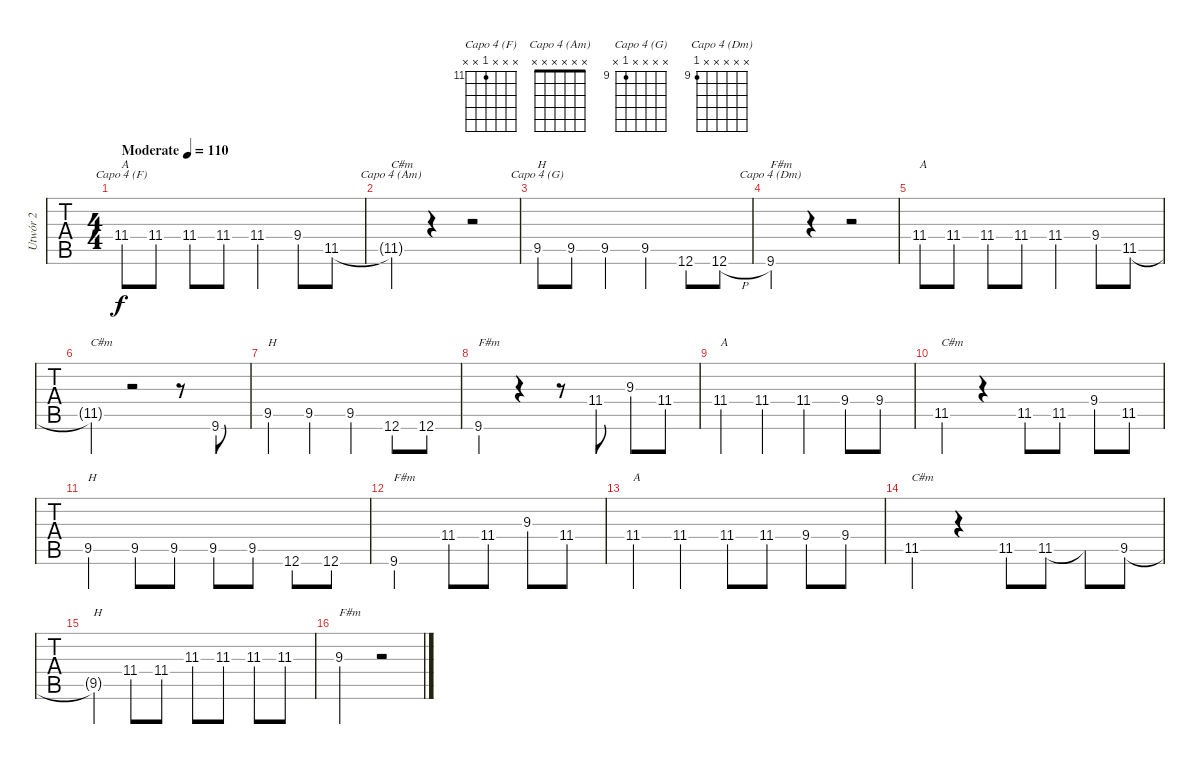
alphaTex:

\track ("Utwór 2" "Utwór 2") {instrument acousticguitarsteel}
\staff {tabs}
\tuning (E4 B3 G3 D3 A2 E2) {hide}
\chord ("Capo 4 (F)" x x x 11 x x) {firstfret 11}
\chord ("Capo 4 (Am)" x x x x x x)
\chord ("Capo 4 (G)" x x x x 9 x) {firstfret 9}
\chord ("Capo 4 (Dm)" x x x x x 9) {firstfret 9}
\ts (4 4)
\tempo (110 "Moderate")
\clef g2
\ks c#minor
11.4.8{ch "Capo 4 (F)" txt "A" dy f instrument acousticguitarsteel} 11.4.8 11.4.8 11.4.8 11.4.4 9.4.8 11.5.8 |
11.5{t}.4{ch "Capo 4 (Am)" txt "C#m"} r.4 r.2 |
9.5.8{ch "Capo 4 (G)" txt "H"} 9.5.8 9.5.4 9.5.4 12.6.8 12.6{h}.8 |
9.6.4{ch "Capo 4 (Dm)" txt "F#m"} r.4 r.2 |
11.4.8{txt "A"} 11.4.8 11.4.8 11.4.8 11.4.4 9.4.8 11.5.8 |
11.5{t}.4{txt "C#m"} r.2 r.8 9.6.8 |
9.5.4{txt "H"} 9.5.4 9.5.4 12.6.8 12.6.8 |
9.6.4{txt "F#m"} r.4 r.8 11.4.8 9.3.8 11.4.8 |
11.4.4{txt "A"} 11.4.4 11.4.4 9.4.8 9.4.8 |
11.5.4{txt "C#m"} r.4 11.5.8 11.5.8 9.4.8 11.5.8 |
9.5.4{txt "H"} 9.5.8 9.5.8 9.5.8 9.5.8 12.6.8 12.6.8 |
9.6.2{txt "F#m"} 11.4.8 11.4.8 9.3.8 11.4.8 |
11.4.4{txt "A"} 11.4.4 11.4.8 11.4.8 9.4.8 9.4.8 |
11.5.4{txt "C#m"} r.4 11.5.8 11.5.8 11.5{t}.8 9.5.8 |
9.5{t}.4{txt "H"} 11.4.8 11.4.8 11.3.8 11.3.8 11.3.8 11.3.8 |
9.3.2{txt "F#m"} r.2
